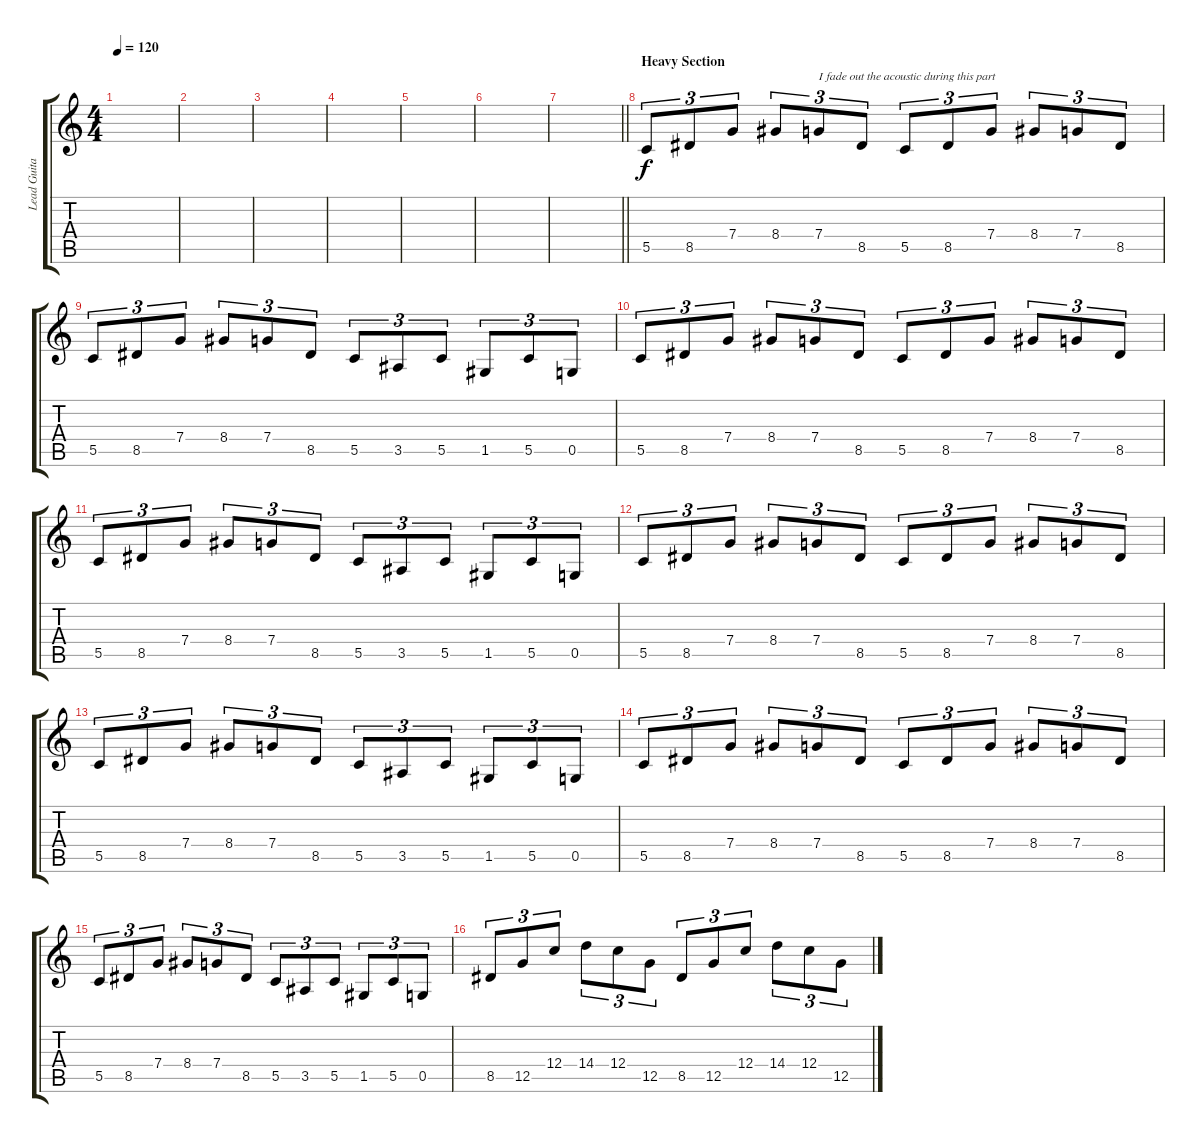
\track ("Lead Guitar" "Lead Guita") {instrument overdrivenguitar}
\staff {score tabs}
\tuning (D4 A3 F3 C3 G2 C2) {hide}
\ts (4 4)
\tempo 120
\clef g2
\ks c
|
|
|
|
|
|
\barLineRight lightlight
|
\section ("" "Heavy Section")
5.5.8{tu (3 2)} 8.5.8{tu (3 2)} 7.4.8{tu (3 2)} 8.4.8{tu (3 2)} 7.4.8{tu (3 2) txt "I fade out the acoustic during this part"} 8.5.8{tu (3 2)} 5.5.8{tu (3 2)} 8.5.8{tu (3 2)} 7.4.8{tu (3 2)} 8.4.8{tu (3 2)} 7.4.8{tu (3 2)} 8.5.8{tu (3 2)} |
5.5.8{tu (3 2)} 8.5.8{tu (3 2)} 7.4.8{tu (3 2)} 8.4.8{tu (3 2)} 7.4.8{tu (3 2)} 8.5.8{tu (3 2)} 5.5.8{tu (3 2)} 3.5.8{tu (3 2)} 5.5.8{tu (3 2)} 1.5.8{tu (3 2)} 5.5.8{tu (3 2)} 0.5.8{tu (3 2)} |
5.5.8{tu (3 2)} 8.5.8{tu (3 2)} 7.4.8{tu (3 2)} 8.4.8{tu (3 2)} 7.4.8{tu (3 2)} 8.5.8{tu (3 2)} 5.5.8{tu (3 2)} 8.5.8{tu (3 2)} 7.4.8{tu (3 2)} 8.4.8{tu (3 2)} 7.4.8{tu (3 2)} 8.5.8{tu (3 2)} |
5.5.8{tu (3 2)} 8.5.8{tu (3 2)} 7.4.8{tu (3 2)} 8.4.8{tu (3 2)} 7.4.8{tu (3 2)} 8.5.8{tu (3 2)} 5.5.8{tu (3 2)} 3.5.8{tu (3 2)} 5.5.8{tu (3 2)} 1.5.8{tu (3 2)} 5.5.8{tu (3 2)} 0.5.8{tu (3 2)} |
5.5.8{tu (3 2)} 8.5.8{tu (3 2)} 7.4.8{tu (3 2)} 8.4.8{tu (3 2)} 7.4.8{tu (3 2)} 8.5.8{tu (3 2)} 5.5.8{tu (3 2)} 8.5.8{tu (3 2)} 7.4.8{tu (3 2)} 8.4.8{tu (3 2)} 7.4.8{tu (3 2)} 8.5.8{tu (3 2)} |
5.5.8{tu (3 2)} 8.5.8{tu (3 2)} 7.4.8{tu (3 2)} 8.4.8{tu (3 2)} 7.4.8{tu (3 2)} 8.5.8{tu (3 2)} 5.5.8{tu (3 2)} 3.5.8{tu (3 2)} 5.5.8{tu (3 2)} 1.5.8{tu (3 2)} 5.5.8{tu (3 2)} 0.5.8{tu (3 2)} |
5.5.8{tu (3 2)} 8.5.8{tu (3 2)} 7.4.8{tu (3 2)} 8.4.8{tu (3 2)} 7.4.8{tu (3 2)} 8.5.8{tu (3 2)} 5.5.8{tu (3 2)} 8.5.8{tu (3 2)} 7.4.8{tu (3 2)} 8.4.8{tu (3 2)} 7.4.8{tu (3 2)} 8.5.8{tu (3 2)} |
5.5.8{tu (3 2)} 8.5.8{tu (3 2)} 7.4.8{tu (3 2)} 8.4.8{tu (3 2)} 7.4.8{tu (3 2)} 8.5.8{tu (3 2)} 5.5.8{tu (3 2)} 3.5.8{tu (3 2)} 5.5.8{tu (3 2)} 1.5.8{tu (3 2)} 5.5.8{tu (3 2)} 0.5.8{tu (3 2)} |
8.5.8{tu (3 2)} 12.5.8{tu (3 2)} 12.4.8{tu (3 2)} 14.4.8{tu (3 2)} 12.4.8{tu (3 2)} 12.5.8{tu (3 2)} 8.5.8{tu (3 2)} 12.5.8{tu (3 2)} 12.4.8{tu (3 2)} 14.4.8{tu (3 2)} 12.4.8{tu (3 2)} 12.5.8{tu (3 2)}
